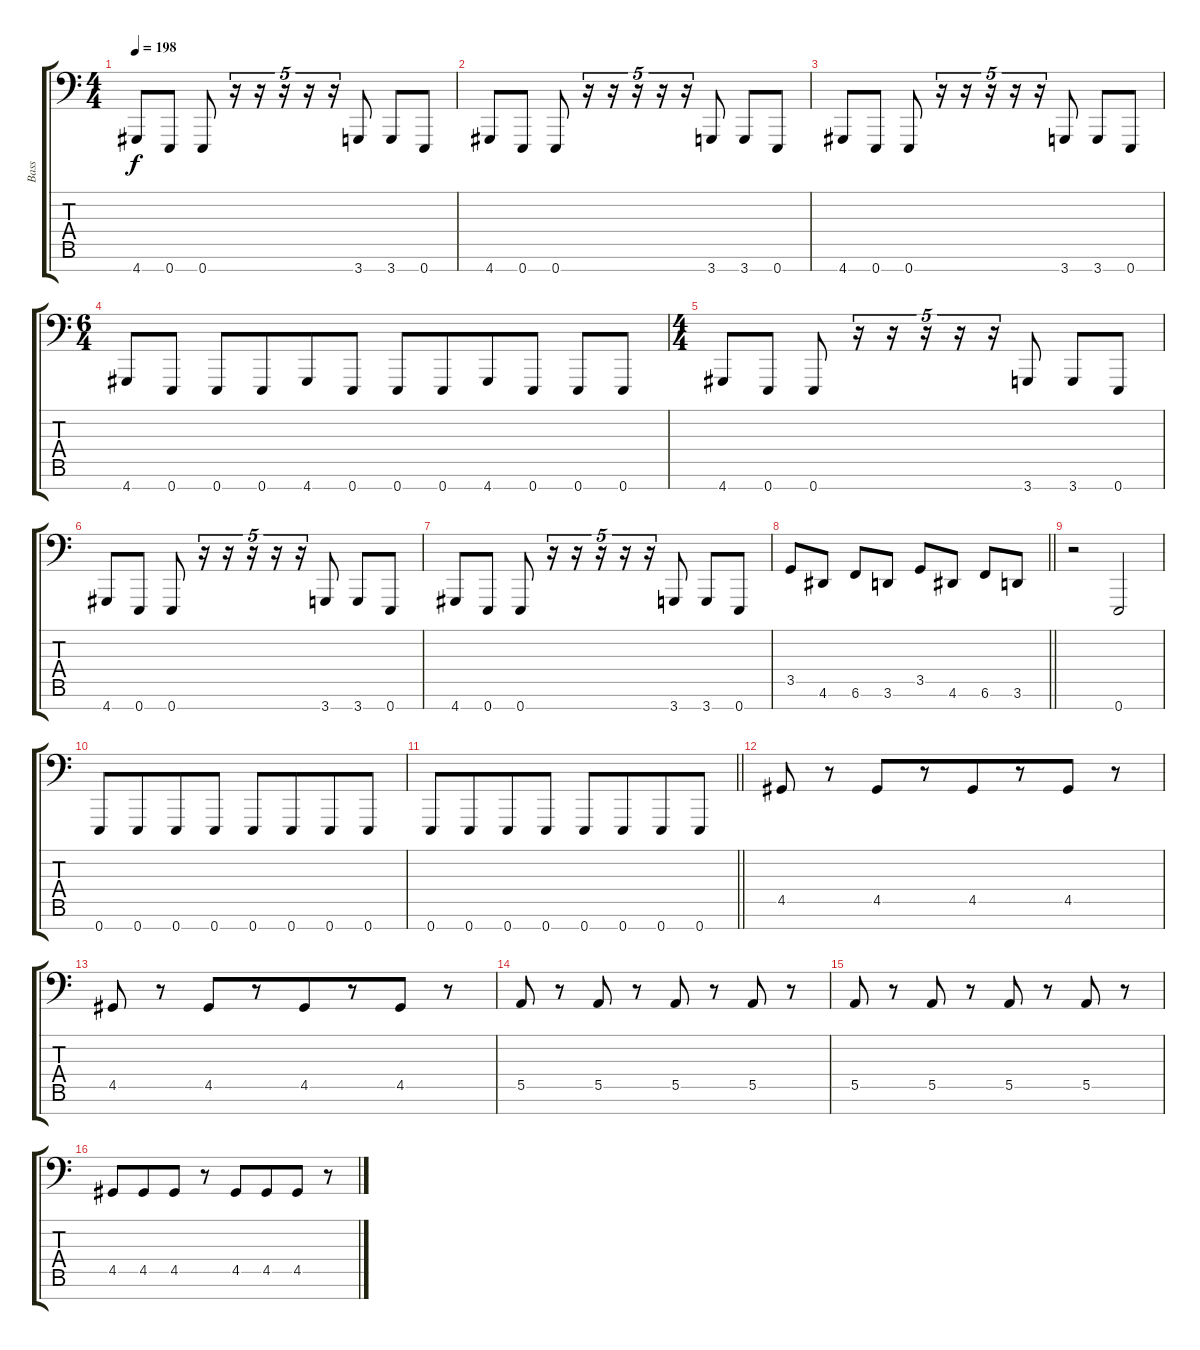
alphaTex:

\track ("Bass" "Bass") {instrument electricbassfinger}
\staff {score tabs}
\tuning (B2 Gb2 E2 B1 E1 B0 E0) {hide}
\ts (4 4)
\section ("" "")
\tempo 198
\clef f4
\ks c
4.7.8{dy f beam merge} 0.7.8 0.7.8 r.16{tu (5 4)} r.16{tu (5 4) beam merge} r.16{tu (5 4)} r.16{tu (5 4) beam merge} r.16{tu (5 4) beam merge} 3.7.8 3.7.8{beam merge} 0.7.8 |
4.7.8{beam merge} 0.7.8 0.7.8 r.16{tu (5 4)} r.16{tu (5 4) beam merge} r.16{tu (5 4)} r.16{tu (5 4) beam merge} r.16{tu (5 4) beam merge} 3.7.8 3.7.8{beam merge} 0.7.8 |
4.7.8{beam merge} 0.7.8 0.7.8 r.16{tu (5 4)} r.16{tu (5 4) beam merge} r.16{tu (5 4)} r.16{tu (5 4) beam merge} r.16{tu (5 4) beam merge} 3.7.8 3.7.8{beam merge} 0.7.8 |
\ts (6 4)
4.7.8{beam merge} 0.7.8 0.7.8 0.7.8{beam merge} 4.7.8{beam merge} 0.7.8 0.7.8 0.7.8{beam merge} 4.7.8{beam merge} 0.7.8 0.7.8 0.7.8 |
\ts (4 4)
4.7.8{beam merge} 0.7.8 0.7.8 r.16{tu (5 4)} r.16{tu (5 4) beam merge} r.16{tu (5 4)} r.16{tu (5 4) beam merge} r.16{tu (5 4) beam merge} 3.7.8 3.7.8{beam merge} 0.7.8 |
4.7.8{beam merge} 0.7.8 0.7.8 r.16{tu (5 4)} r.16{tu (5 4) beam merge} r.16{tu (5 4)} r.16{tu (5 4) beam merge} r.16{tu (5 4) beam merge} 3.7.8 3.7.8{beam merge} 0.7.8 |
4.7.8{beam merge} 0.7.8 0.7.8 r.16{tu (5 4)} r.16{tu (5 4) beam merge} r.16{tu (5 4)} r.16{tu (5 4) beam merge} r.16{tu (5 4) beam merge} 3.7.8 3.7.8{beam merge} 0.7.8 |
\barLineRight lightlight
3.5.8{beam merge} 4.6.8 6.6.8 3.6.8 3.5.8 4.6.8 6.6.8{beam merge} 3.6.8 |
\section ("" "")
r.2 0.7.2 |
0.7.8 0.7.8{beam merge} 0.7.8 0.7.8 0.7.8 0.7.8{beam merge} 0.7.8 0.7.8 |
\barLineRight lightlight
0.7.8 0.7.8{beam merge} 0.7.8 0.7.8 0.7.8 0.7.8{beam merge} 0.7.8 0.7.8 |
\section ("" "")
4.5.8 r.8{beam merge} 4.5.8{beam merge} r.8 4.5.8{beam merge} r.8{beam merge} 4.5.8 r.8 |
4.5.8 r.8{beam merge} 4.5.8{beam merge} r.8 4.5.8{beam merge} r.8{beam merge} 4.5.8 r.8 |
5.5.8 r.8{beam merge} 5.5.8 r.8{beam merge} 5.5.8 r.8{beam merge} 5.5.8 r.8 |
5.5.8 r.8{beam merge} 5.5.8 r.8{beam merge} 5.5.8 r.8{beam merge} 5.5.8 r.8 |
4.5.8 4.5.8{beam merge} 4.5.8 r.8{beam merge} 4.5.8 4.5.8{beam merge} 4.5.8 r.8
